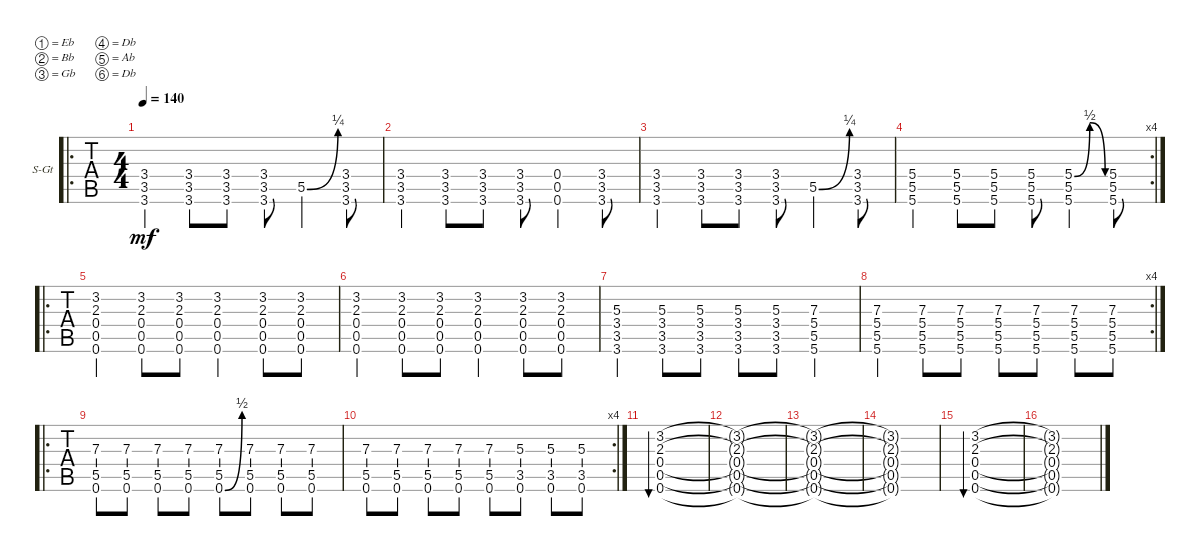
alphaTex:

\defaultSystemsLayout 4
\bracketExtendMode groupsimilarinstruments
\firstSystemTrackNameOrientation horizontal
\otherSystemsTrackNameOrientation horizontal
\track ("Steel Guitar" "S-Gt") {instrument acousticguitarsteel}
\staff {tabs}
\tuning (Eb4 Bb3 Gb3 Db3 Ab2 Db2)
\ro
\ts (4 4)
\tempo 140
\clef g2
\ks c
(3.6 3.5 3.4).4{dy mf} (3.4 3.5 3.6).8 (3.6 3.4 3.5).8 (3.6 3.5 3.4).8 5.5{be (bend 0 0 30 1)}.4 (3.5 3.6 3.4).8 |
(3.6 3.5 3.4).4 (3.4 3.5 3.6).8 (3.6 3.4 3.5).8 (3.6 3.5 3.4).8 (0.6 0.5 0.4).4 (3.6 3.5 3.4).8 |
(3.6 3.5 3.4).4 (3.4 3.5 3.6).8 (3.6 3.4 3.5).8 (3.6 3.5 3.4).8 5.5{be (bend 0 0 30 1)}.4 (3.6 3.5 3.4).8 |
\rc 4
(5.6 5.5 5.4).4 (5.4 5.5 5.6).8 (5.6 5.5 5.4).8 (5.4 5.5 5.6).8 (5.6 5.5 5.4{be (bendrelease 0 0 9 2 20.4 2 30 0)}).4 (5.6 5.5 5.4).8 |
\ro
(0.6 0.5 0.4 2.3 3.2).4 (0.6 0.5 0.4 2.3 3.2).8 (0.6 0.5 0.4 2.3 3.2).8 (0.6 0.5 0.4 2.3 3.2).4 (0.6 0.5 0.4 2.3 3.2).8 (0.6 0.5 0.4 2.3 3.2).8 |
(0.6 0.5 0.4 2.3 3.2).4 (0.6 0.5 0.4 2.3 3.2).8 (0.6 0.5 0.4 2.3 3.2).8 (0.6 0.5 0.4 2.3 3.2).4 (0.6 0.5 0.4 2.3 3.2).8 (0.6 0.5 0.4 2.3 3.2).8 |
(3.6 3.5 3.4 5.3).4 (5.3 3.4 3.5 3.6).8 (3.6 3.5 3.4 5.3).8 (5.3 3.4 3.5 3.6).8 (3.6 3.5 3.4 5.3).8 (5.6 5.5 5.4 7.3).4 |
\rc 4
(5.6 5.5 5.4 7.3).4 (7.3 5.4 5.5 5.6).8 (7.3 5.4 5.5 5.6).8 (7.3 5.4 5.5 5.6).8 (7.3 5.4 5.5 5.6).8 (7.3 5.4 5.5 5.6).8 (7.3 5.4 5.5 5.6).8 |
\ro
(0.6 5.5 7.3).8 (0.6 5.5 7.3).8 (0.6 5.5 7.3).8 (0.6 5.5 7.3).8 (0.6{be (bend 0 0 14.399999999999999 2)} 5.5 7.3).8 (0.6 5.5 7.3).8 (7.3 5.5 0.6).8 (7.3 5.5 0.6).8 |
\rc 4
(5.5 7.3 0.6).8 (5.5 7.3 0.6).8 (5.5 7.3 0.6).8 (7.3 5.5 0.6).8 (7.3 5.5 0.6).8 (5.3 3.5 0.6).8 (5.3 3.5 0.6).8 (5.3 3.5 0.6).8 |
(0.6 0.5 0.4 2.3 3.2).1{bu 240} |
(0.6{t} 0.5{t} 0.4{t} 2.3{t} 3.2{t}).1 |
(0.6{t} 0.5{t} 0.4{t} 2.3{t} 3.2{t}).1 |
(0.6{t} 0.5{t} 0.4{t} 2.3{t} 3.2{t}).1 |
(0.6 0.5 0.4 2.3 3.2).1{bu 240} |
(0.6{t} 0.5{t} 0.4{t} 2.3{t} 3.2{t}).1
